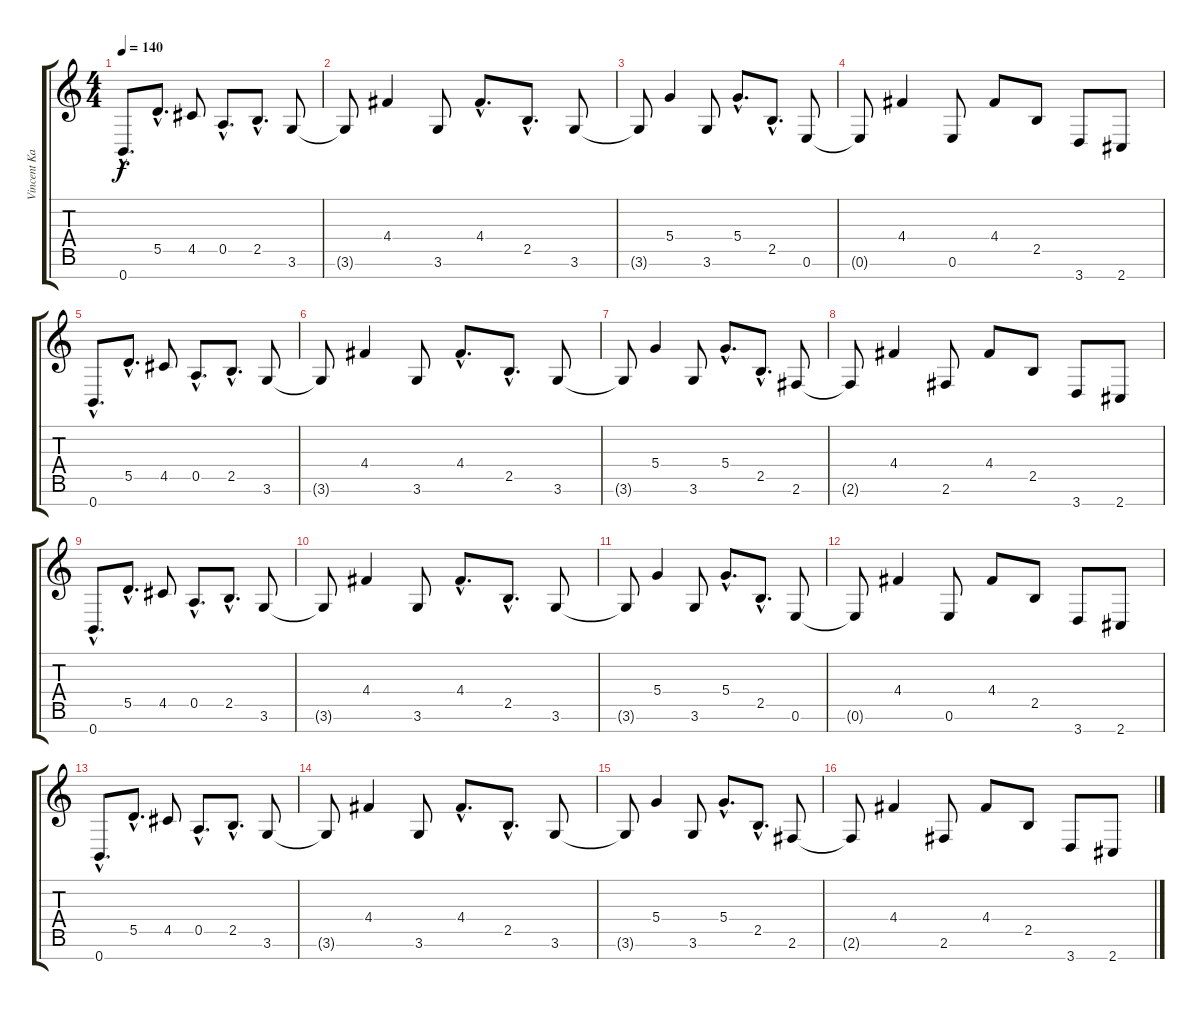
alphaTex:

\track ("Vincent Kawanach (Guitar)" "Vincent Ka") {instrument electricguitarclean}
\staff {score tabs}
\tuning (E4 B3 G3 D3 A2 E2 B1) {hide}
\ts (4 4)
\tempo 140
\clef g2
\ks c
0.7{hac}.8{d dy f instrument electricguitarclean} 5.5{hac}.8{d} 4.5.8 0.5{hac}.8{d} 2.5{hac}.8{d} 3.6.8 |
3.6{t}.8 4.4.4 3.6.8 4.4{hac}.8{d} 2.5{hac}.8{d} 3.6.8 |
3.6{t}.8 5.4.4 3.6.8 5.4{hac}.8{d} 2.5{hac}.8{d} 0.6.8 |
0.6{t}.8 4.4.4 0.6.8 4.4.8 2.5.8 3.7.8 2.7.8 |
0.7{hac}.8{d} 5.5{hac}.8{d} 4.5.8 0.5{hac}.8{d} 2.5{hac}.8{d} 3.6.8 |
3.6{t}.8 4.4.4 3.6.8 4.4{hac}.8{d} 2.5{hac}.8{d} 3.6.8 |
3.6{t}.8 5.4.4 3.6.8 5.4{hac}.8{d} 2.5{hac}.8{d} 2.6.8 |
2.6{t}.8 4.4.4 2.6.8 4.4.8 2.5.8 3.7.8 2.7.8 |
0.7{hac}.8{d} 5.5{hac}.8{d} 4.5.8 0.5{hac}.8{d} 2.5{hac}.8{d} 3.6.8 |
3.6{t}.8 4.4.4 3.6.8 4.4{hac}.8{d} 2.5{hac}.8{d} 3.6.8 |
3.6{t}.8 5.4.4 3.6.8 5.4{hac}.8{d} 2.5{hac}.8{d} 0.6.8 |
0.6{t}.8 4.4.4 0.6.8 4.4.8 2.5.8 3.7.8 2.7.8 |
0.7{hac}.8{d} 5.5{hac}.8{d} 4.5.8 0.5{hac}.8{d} 2.5{hac}.8{d} 3.6.8 |
3.6{t}.8 4.4.4 3.6.8 4.4{hac}.8{d} 2.5{hac}.8{d} 3.6.8 |
3.6{t}.8 5.4.4 3.6.8 5.4{hac}.8{d} 2.5{hac}.8{d} 2.6.8 |
2.6{t}.8 4.4.4 2.6.8 4.4.8 2.5.8 3.7.8 2.7.8
